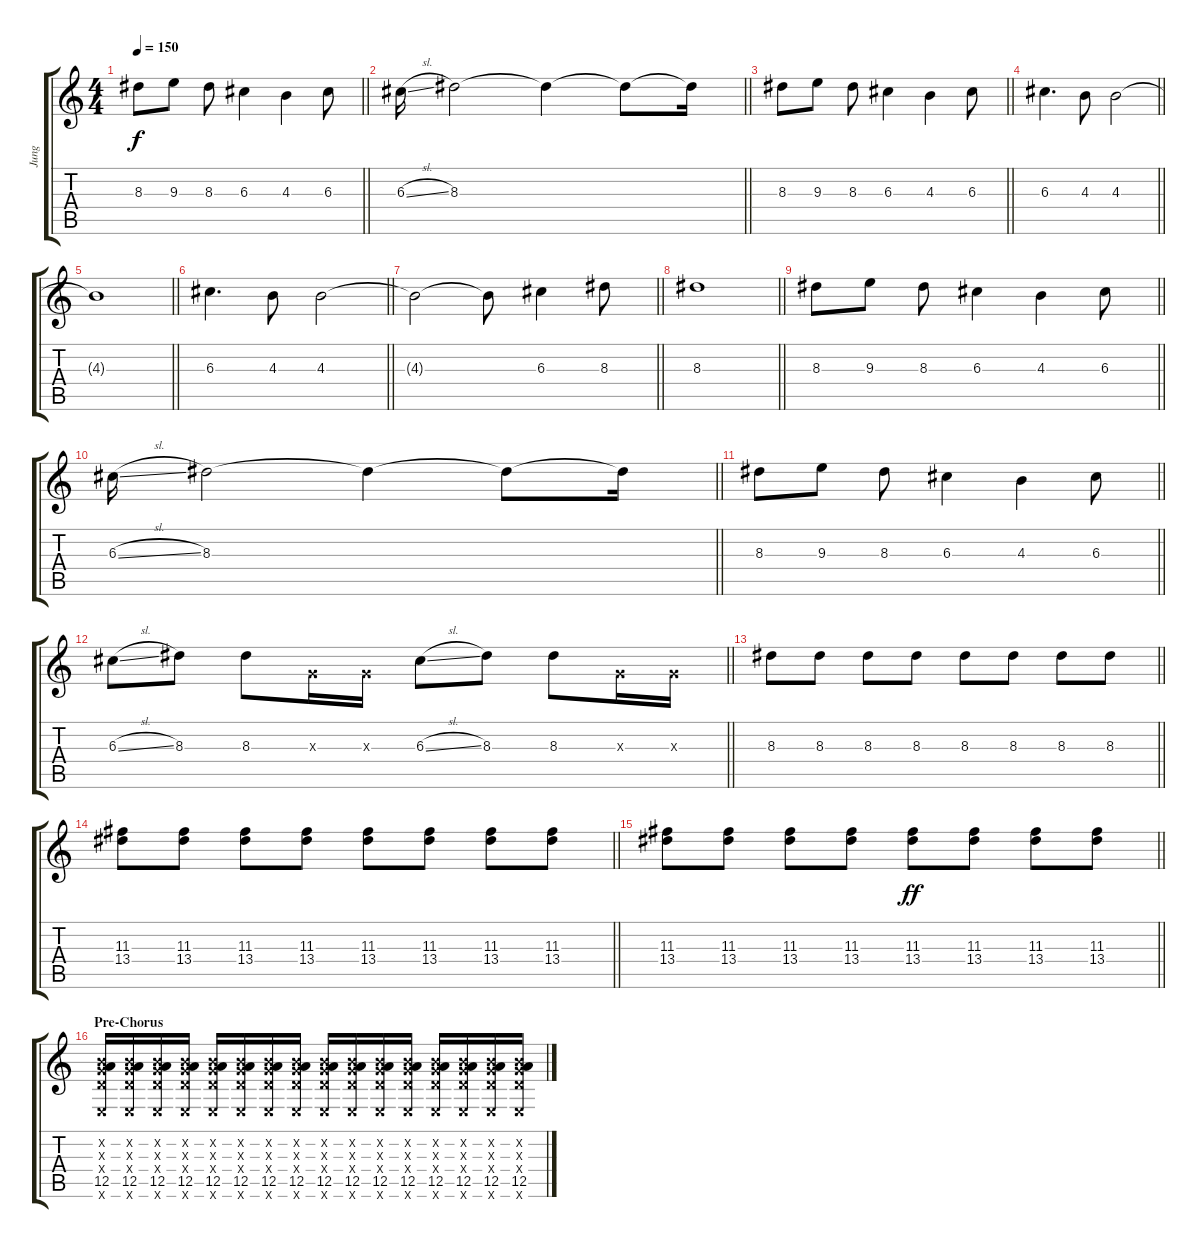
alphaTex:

\track ("Jung" "Jung") {instrument overdrivenguitar}
\staff {score tabs}
\tuning (E4 B3 G3 D3 A2 E2) {hide}
\ts (4 4)
\tempo 150
\clef g2
\barLineRight lightlight
\ks c
8.3.8{dy f} 9.3.8 8.3.8 6.3.4 4.3.4 6.3.8 |
\barLineRight lightlight
6.3{sl}.16 8.3.2 8.3{t}.4 8.3{t}.8 8.3{t}.16 |
\barLineRight lightlight
8.3.8 9.3.8 8.3.8 6.3.4 4.3.4 6.3.8 |
\barLineRight lightlight
6.3.4{d} 4.3.8 4.3.2 |
\barLineRight lightlight
4.3{t}.1 |
\barLineRight lightlight
6.3.4{d} 4.3.8 4.3.2 |
\barLineRight lightlight
4.3{t}.2 4.3{t}.8 6.3.4 8.3.8 |
\barLineRight lightlight
8.3.1 |
\barLineRight lightlight
8.3.8 9.3.8 8.3.8 6.3.4 4.3.4 6.3.8 |
\barLineRight lightlight
6.3{sl}.16 8.3.2 8.3{t}.4 8.3{t}.8 8.3{t}.16 |
\barLineRight lightlight
8.3.8 9.3.8 8.3.8 6.3.4 4.3.4 6.3.8 |
\barLineRight lightlight
6.3{sl}.8 8.3.8 8.3.8 0.3{x}.16 0.3{x}.16 6.3{sl}.8 8.3.8 8.3.8 0.3{x}.16 0.3{x}.16 |
\barLineRight lightlight
8.3.8 8.3.8 8.3.8 8.3.8 8.3.8 8.3.8 8.3.8 8.3.8 |
\barLineRight lightlight
(11.3 13.4).8 (11.3 13.4).8 (11.3 13.4).8 (11.3 13.4).8 (11.3 13.4).8 (11.3 13.4).8 (11.3 13.4).8 (11.3 13.4).8 |
\barLineRight lightlight
(11.3 13.4).8 (11.3 13.4).8 (11.3 13.4).8 (11.3 13.4).8 (11.3 13.4).8{dy ff} (11.3 13.4).8 (11.3 13.4).8 (11.3 13.4).8 |
\section ("" "Pre-Chorus")
(0.2{x} 0.3{x} 0.4{x} 12.5 0.6{x}).16 (0.2{x} 0.3{x} 0.4{x} 12.5 0.6{x}).16 (0.2{x} 0.3{x} 0.4{x} 12.5 0.6{x}).16 (0.2{x} 0.3{x} 0.4{x} 12.5 0.6{x}).16 (0.2{x} 0.3{x} 0.4{x} 12.5 0.6{x}).16 (0.2{x} 0.3{x} 0.4{x} 12.5 0.6{x}).16 (0.2{x} 0.3{x} 0.4{x} 12.5 0.6{x}).16 (0.2{x} 0.3{x} 0.4{x} 12.5 0.6{x}).16 (0.2{x} 0.3{x} 0.4{x} 12.5 0.6{x}).16 (0.2{x} 0.3{x} 0.4{x} 12.5 0.6{x}).16 (0.2{x} 0.3{x} 0.4{x} 12.5 0.6{x}).16 (0.2{x} 0.3{x} 0.4{x} 12.5 0.6{x}).16 (0.2{x} 0.3{x} 0.4{x} 12.5 0.6{x}).16 (0.2{x} 0.3{x} 0.4{x} 12.5 0.6{x}).16 (0.2{x} 0.3{x} 0.4{x} 12.5 0.6{x}).16 (0.2{x} 0.3{x} 0.4{x} 12.5 0.6{x}).16
